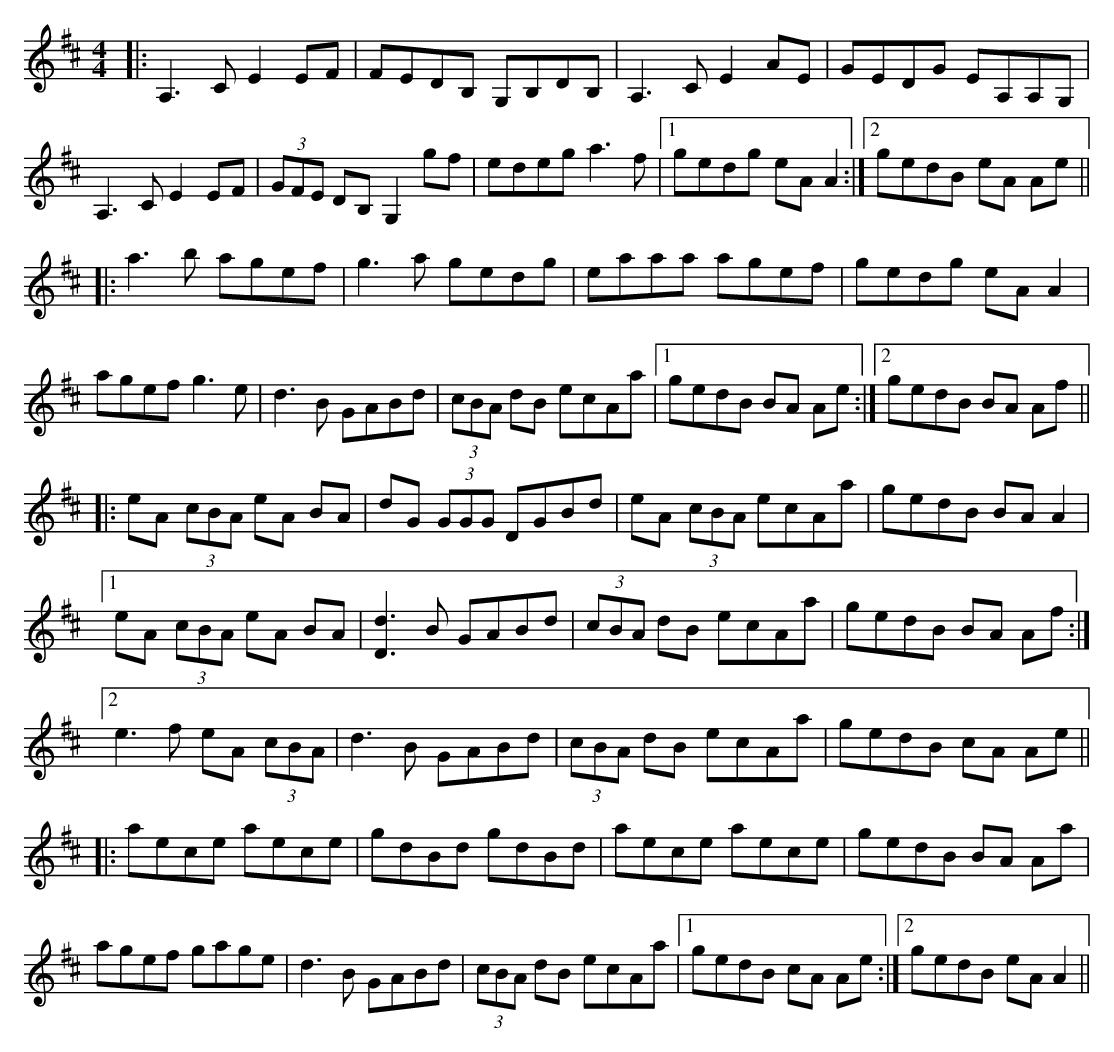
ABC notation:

X:1
M:4/4
K:Amix
|:A,3 C E2 EF|FEDB, G,B,DB,|A,3 C E2 AE|GEDG EA,A,G,|
A,3 C E2 EF|(3GFE DB, G,2 gf|edeg a3 f|1 gedg eA A2:|2 gedB eA Ae||
|:a3 b agef|g3 a gedg|eaaa agef|gedg eA A2|
agef g3e|d3B GABd|(3cBA dB ecAa|1 gedB BA Ae:|2 gedB BA Af||
|:eA (3cBA eA BA|dG (3GGG DGBd|eA (3cBA ecAa|gedB BA A2|
[1 eA (3cBA eA BA|[d3D3]B GABd|(3cBA dB ecAa|gedB BA Af:|
[2 e3f eA (3cBA|d3B GABd|(3cBA dB ecAa|gedB cA Ae||
|:aece aece|gdBd gdBd|aece aece|gedB BA Aa|
agef gage|d3B GABd|(3cBA dB ecAa|1 gedB cA Ae:|2 gedB eA A2||
